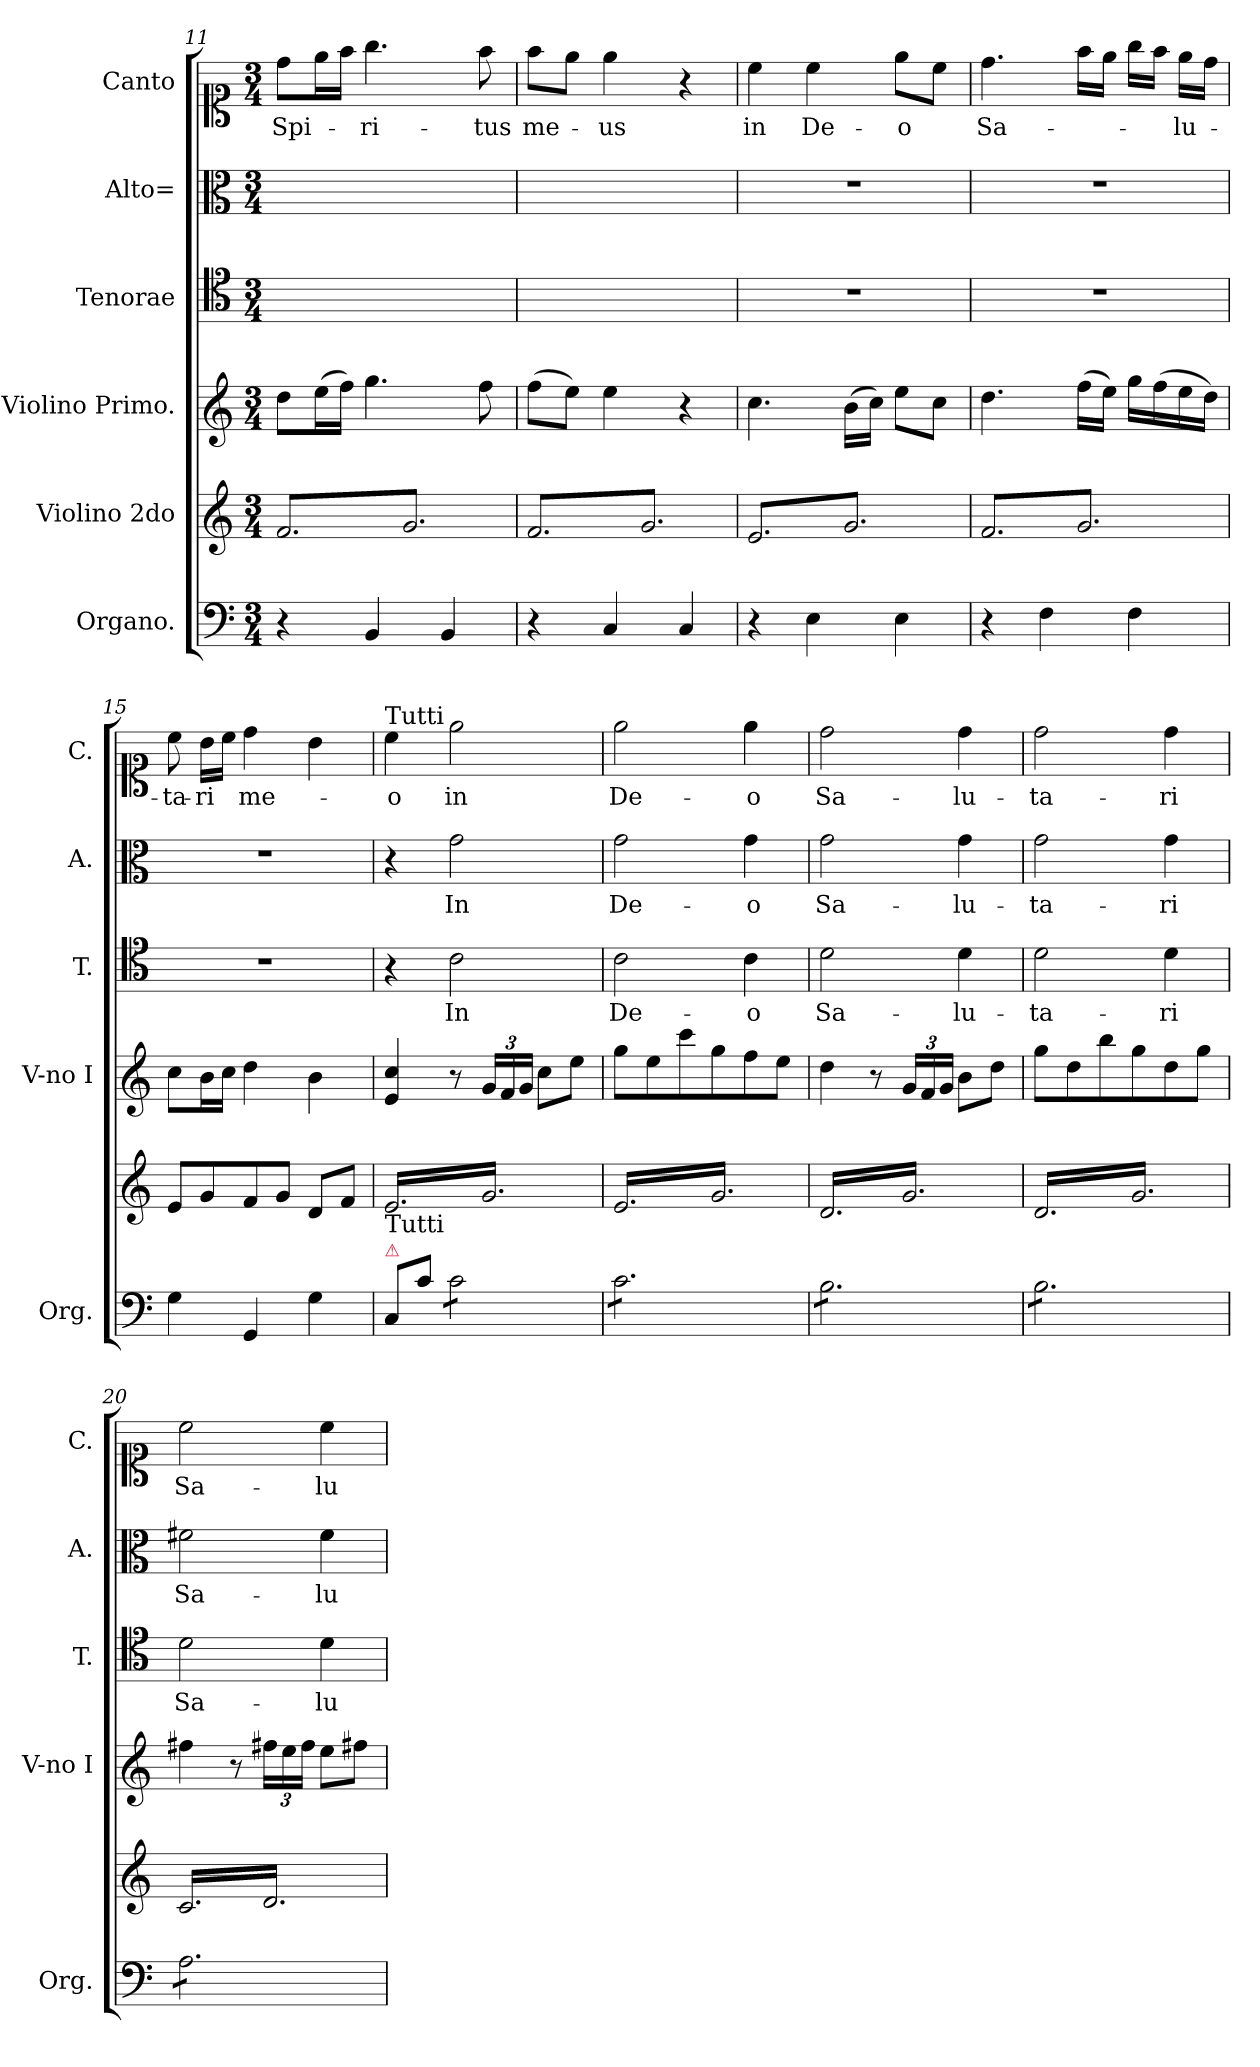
**kern	**kern	**dynam	**kern	**dynam	**kern	**text	**kern	**text	**kern	**text
*part6	*part5	*part5	*part4	*part4	*part3	*part3	*part2	*part2	*part1	*part1
*staff6	*staff5	*staff5	*staff4	*staff4	*staff3	*staff3	*staff2	*staff2	*staff1	*staff1
*I"Organo.	*I"Violino 2do	*	*I"Violino Primo.	*	*I"Tenorae	*	*I"Alto=	*	*I"Canto	*
*I'Org.	*	*	*I'V-no I	*	*I'T.	*	*I'A.	*	*I'C.	*
*clefF4	*clefG2	*	*clefG2	*	*clefC4	*	*clefC3	*	*clefC1	*
*k[]	*k[]	*	*k[]	*	*k[]	*	*k[]	*	*k[]	*
*C:	*C:	*	*C:	*	*C:	*	*C:	*	*C:	*
*M3/4	*M3/4	*	*M3/4	*	*M3/4	*	*M3/4	*	*M3/4	*
=11	=11	=11	=11	=11	=11	=11	=11	=11	=11	=11
*	*tremolo	*	*	*	*	*	*	*	*	*
4r	8f/L	.	8dd\L	.	2.ryy	.	2.ryy	.	8dd\L	Spi-
.	8g/	.	(16ee\L	.	.	.	.	.	16ee\L	.
.	.	.	16ff\JJ)	.	.	.	.	.	16ff\JJ	.
4BB/	8f/	.	4.gg\	.	.	.	.	.	4.gg\	-ri-
.	8g/	.	.	.	.	.	.	.	.	.
4BB/	8f/	.	.	.	.	.	.	.	.	.
.	8g/J	.	8ff\	.	.	.	.	.	8ff\	-tus
=12	=12	=12	=12	=12	=12	=12	=12	=12	=12	=12
4r	8f/L	.	(8ff\L	.	2.ryy	.	2.ryy	.	8ff\L	me-
.	8g/	.	8ee\J)	.	.	.	.	.	8ee\J	.
4C/	8f/	.	4ee\	.	.	.	.	.	4ee\	-us
.	8g/	.	.	.	.	.	.	.	.	.
4C/	8f/	.	4r	.	.	.	.	.	4r	.
.	8g/J	.	.	.	.	.	.	.	.	.
=13	=13	=13	=13	=13	=13	=13	=13	=13	=13	=13
4r	8e/L	.	4.cc\	.	2.r	.	2.r	.	4cc\	in
.	8g/	.	.	.	.	.	.	.	.	.
4E\	8e/	.	.	.	.	.	.	.	4cc\	De-
.	8g/	.	(16b\LL	.	.	.	.	.	.	.
.	.	.	16cc\JJ)	.	.	.	.	.	.	.
4E\	8e/	.	8ee\L	.	.	.	.	.	8ee\L	-o
.	8g/J	.	8cc\J	.	.	.	.	.	8cc\J	.
=14	=14	=14	=14	=14	=14	=14	=14	=14	=14	=14
4r	8f/L	.	4.dd\	.	2.r	.	2.r	.	4.dd\	Sa-
.	8g/	.	.	.	.	.	.	.	.	.
4F\	8f/	.	.	.	.	.	.	.	.	.
.	8g/	.	(16ff\LL	.	.	.	.	.	16ff\LL	.
.	.	.	16ee\JJ)	.	.	.	.	.	16ee\JJ	.
4F\	8f/	.	16gg\LL	.	.	.	.	.	16gg\LL	.
.	.	.	(16ff\	.	.	.	.	.	16ff\JJ	.
.	8g/J	.	16ee\	.	.	.	.	.	16ee\LL	-lu-
*	*Xtremolo	*	*	*	*	*	*	*	*	*
.	.	.	16dd\JJ)	.	.	.	.	.	16dd\JJ	.
=15	=15	=15	=15	=15	=15	=15	=15	=15	=15	=15
4G\	8e/L	.	8cc\L	.	2.r	.	2.r	.	8cc\	-ta-
.	8g/	.	16b\L	.	.	.	.	.	16b\LL	-ri
.	.	.	16cc\JJ	.	.	.	.	.	16cc\JJ	.
4GG/	8f/	.	4dd\	.	.	.	.	.	4dd\	me-
.	8g/J	.	.	.	.	.	.	.	.	.
4G\	8d/L	.	4b\	.	.	.	.	.	4b\	.
.	8f/J	.	.	.	.	.	.	.	.	.
=16	=16	=16	=16	=16	=16	=16	=16	=16	=16	=16
!	!	!	!	!	!	!	!	!	!LO:TX:a:t=Tutti	!
!LO:TX:a:color=crimson:t=⚠	!	!	!	!	!	!	!	!	!	!
!LO:TX:a:t=Tutti	!	!	!	!	!	!	!	!	!	!
!	!	!	!	!LO:DY:b	!	!	!	!	!	!
*	*tremolo	*	*	*	*	*	*	*	*	*
8C/L	16e/LL	.	4e/ 4cc/	for.	4r	.	4r	.	4cc\	-o
.	16g/	.	.	.	.	.	.	.	.	.
8c\J	16e/	.	.	.	.	.	.	.	.	.
.	16g/	.	.	.	.	.	.	.	.	.
*tremolo	*	*	*	*	*	*	*	*	*	*
8c\L	16e/	.	8r	.	2c\	In	2g\	In	2ee\	in
.	16g/	.	.	.	.	.	.	.	.	.
8c\	16e/	for	24g/LL	.	.	.	.	.	.	.
.	.	.	24f/	.	.	.	.	.	.	.
.	16g/	.	.	.	.	.	.	.	.	.
.	.	.	24g/JJ	.	.	.	.	.	.	.
8c\	16e/	.	8cc\L	.	.	.	.	.	.	.
.	16g/	.	.	.	.	.	.	.	.	.
8c\J	16e/	.	8ee\J	.	.	.	.	.	.	.
.	16g/JJ	.	.	.	.	.	.	.	.	.
=17	=17	=17	=17	=17	=17	=17	=17	=17	=17	=17
8c\L	16e/LL	.	8gg\L	.	2c\	De-	2g\	De-	2ee\	De-
.	16g/	.	.	.	.	.	.	.	.	.
8c\	16e/	.	8ee\	.	.	.	.	.	.	.
.	16g/	.	.	.	.	.	.	.	.	.
8c\	16e/	.	8ccc\	.	.	.	.	.	.	.
.	16g/	.	.	.	.	.	.	.	.	.
8c\	16e/	.	8gg\	.	.	.	.	.	.	.
.	16g/	.	.	.	.	.	.	.	.	.
8c\	16e/	.	8ff\	.	4c\	-o	4g\	-o	4ee\	-o
.	16g/	.	.	.	.	.	.	.	.	.
8c\J	16e/	.	8ee\J	.	.	.	.	.	.	.
.	16g/JJ	.	.	.	.	.	.	.	.	.
=18	=18	=18	=18	=18	=18	=18	=18	=18	=18	=18
8B\L	16d/LL	.	4dd\	.	2d\	Sa-	2g\	Sa-	2dd\	Sa-
.	16g/	.	.	.	.	.	.	.	.	.
8B\	16d/	.	.	.	.	.	.	.	.	.
.	16g/	.	.	.	.	.	.	.	.	.
8B\	16d/	.	8r	.	.	.	.	.	.	.
.	16g/	.	.	.	.	.	.	.	.	.
8B\	16d/	.	24g/LL	.	.	.	.	.	.	.
.	.	.	24f/	.	.	.	.	.	.	.
.	16g/	.	.	.	.	.	.	.	.	.
.	.	.	24g/JJ	.	.	.	.	.	.	.
8B\	16d/	.	8b\L	.	4d\	-lu-	4g\	-lu-	4dd\	-lu-
.	16g/	.	.	.	.	.	.	.	.	.
8B\J	16d/	.	8dd\J	.	.	.	.	.	.	.
.	16g/JJ	.	.	.	.	.	.	.	.	.
=19	=19	=19	=19	=19	=19	=19	=19	=19	=19	=19
8B\L	16d/LL	.	8gg\L	.	2d\	-ta-	2g\	-ta-	2dd\	-ta-
.	16g/	.	.	.	.	.	.	.	.	.
8B\	16d/	.	8dd\	.	.	.	.	.	.	.
.	16g/	.	.	.	.	.	.	.	.	.
8B\	16d/	.	8bb\	.	.	.	.	.	.	.
.	16g/	.	.	.	.	.	.	.	.	.
8B\	16d/	.	8gg\	.	.	.	.	.	.	.
.	16g/	.	.	.	.	.	.	.	.	.
8B\	16d/	.	8dd\	.	4d\	-ri	4g\	-ri	4dd\	-ri
.	16g/	.	.	.	.	.	.	.	.	.
8B\J	16d/	.	8gg\J	.	.	.	.	.	.	.
.	16g/JJ	.	.	.	.	.	.	.	.	.
=20	=20	=20	=20	=20	=20	=20	=20	=20	=20	=20
8A\L	16c/LL	.	4ff#X\	.	2d\	Sa-	2f#X\	Sa-	2cc\	Sa-
.	16d/	.	.	.	.	.	.	.	.	.
8A\	16c/	.	.	.	.	.	.	.	.	.
.	16d/	.	.	.	.	.	.	.	.	.
8A\	16c/	.	8r	.	.	.	.	.	.	.
.	16d/	.	.	.	.	.	.	.	.	.
8A\	16c/	.	24ff#X\LL	.	.	.	.	.	.	.
.	.	.	24ee\	.	.	.	.	.	.	.
.	16d/	.	.	.	.	.	.	.	.	.
.	.	.	24ff#\JJ	.	.	.	.	.	.	.
8A\	16c/	.	8ee\L	.	4d\	-lu-	4f#\	-lu-	4cc\	-lu-
.	16d/	.	.	.	.	.	.	.	.	.
8A\J	16c/	.	8ff#X\J	.	.	.	.	.	.	.
*Xtremolo	*	*	*	*	*	*	*	*	*	*
.	16d/JJ	.	.	.	.	.	.	.	.	.
*	*Xtremolo	*	*	*	*	*	*	*	*	*
.	.	.	.	.	.	.	.	.	.	.
.	.	.	.	.	.	.	.	.	.	.
.	.	.	.	.	.	.	.	.	.	.
.	.	.	.	.	.	.	.	.	.	.
.	.	.	.	.	.	.	.	.	.	.
.	.	.	.	.	.	.	.	.	.	.
=	=	=	=	=	=	=	=	=	=	=
*-	*-	*-	*-	*-	*-	*-	*-	*-	*-	*-
